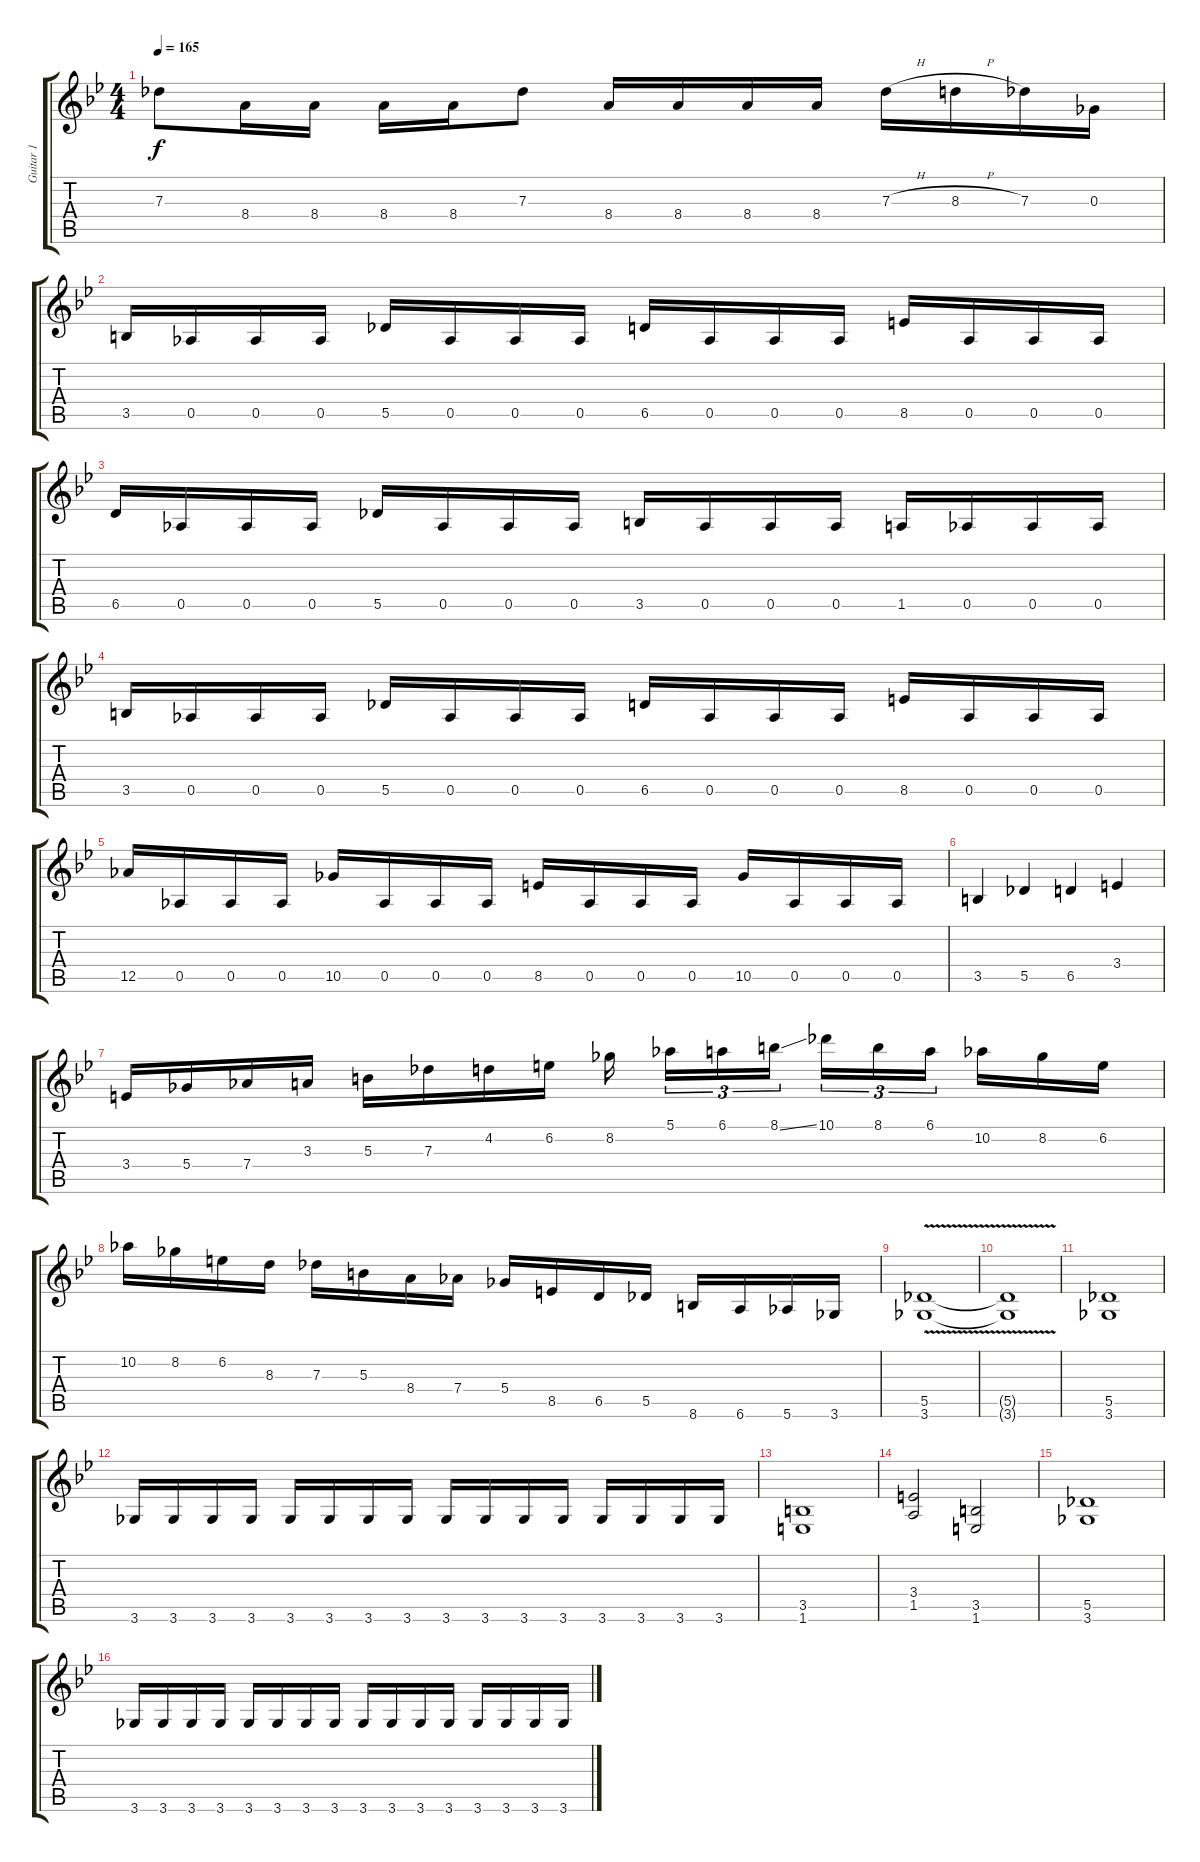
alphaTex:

\track ("Guitar 1" "Guitar 1") {instrument overdrivenguitar}
\staff {score tabs}
\tuning (Eb4 Bb3 Gb3 Db3 Ab2 Eb2) {hide}
\ts (4 4)
\tempo 165
\clef g2
\ks bb
7.3.8{dy f} 8.4.16 8.4.16 8.4.16 8.4.16 7.3.8 8.4.16 8.4.16 8.4.16 8.4.16 7.3{h}.16 8.3{h}.16 7.3.16 0.3.16 |
3.5.16 0.5.16 0.5.16 0.5.16 5.5.16 0.5.16 0.5.16 0.5.16 6.5.16 0.5.16 0.5.16 0.5.16 8.5.16 0.5.16 0.5.16 0.5.16 |
6.5.16 0.5.16 0.5.16 0.5.16 5.5.16 0.5.16 0.5.16 0.5.16 3.5.16 0.5.16 0.5.16 0.5.16 1.5.16 0.5.16 0.5.16 0.5.16 |
3.5.16 0.5.16 0.5.16 0.5.16 5.5.16 0.5.16 0.5.16 0.5.16 6.5.16 0.5.16 0.5.16 0.5.16 8.5.16 0.5.16 0.5.16 0.5.16 |
12.5.16 0.5.16 0.5.16 0.5.16 10.5.16 0.5.16 0.5.16 0.5.16 8.5.16 0.5.16 0.5.16 0.5.16 10.5.16 0.5.16 0.5.16 0.5.16 |
3.5.4 5.5.4 6.5.4 3.4.4 |
3.4.16 5.4.16 7.4.16 3.3.16 5.3.16 7.3.16 4.2.16 6.2.16 8.2.16 5.1.16{tu (3 2)} 6.1.16{tu (3 2)} 8.1{ss}.16{tu (3 2)} 10.1.16{tu (3 2)} 8.1.16{tu (3 2)} 6.1.16{tu (3 2)} 10.2.16 8.2.16 6.2.16 |
10.2.16 8.2.16 6.2.16 8.3.16 7.3.16 5.3.16 8.4.16 7.4.16 5.4.16 8.5.16 6.5.16 5.5.16 8.6.16 6.6.16 5.6.16 3.6.16 |
(5.5 3.6{v}).1 |
(5.5{t} 3.6{t}).1 |
(5.5 3.6).1 |
3.6.16 3.6.16 3.6.16 3.6.16 3.6.16 3.6.16 3.6.16 3.6.16 3.6.16 3.6.16 3.6.16 3.6.16 3.6.16 3.6.16 3.6.16 3.6.16 |
(3.5 1.6).1 |
(3.4 1.5).2 (3.5 1.6).2 |
(5.5 3.6).1 |
3.6.16 3.6.16 3.6.16 3.6.16 3.6.16 3.6.16 3.6.16 3.6.16 3.6.16 3.6.16 3.6.16 3.6.16 3.6.16 3.6.16 3.6.16 3.6.16
